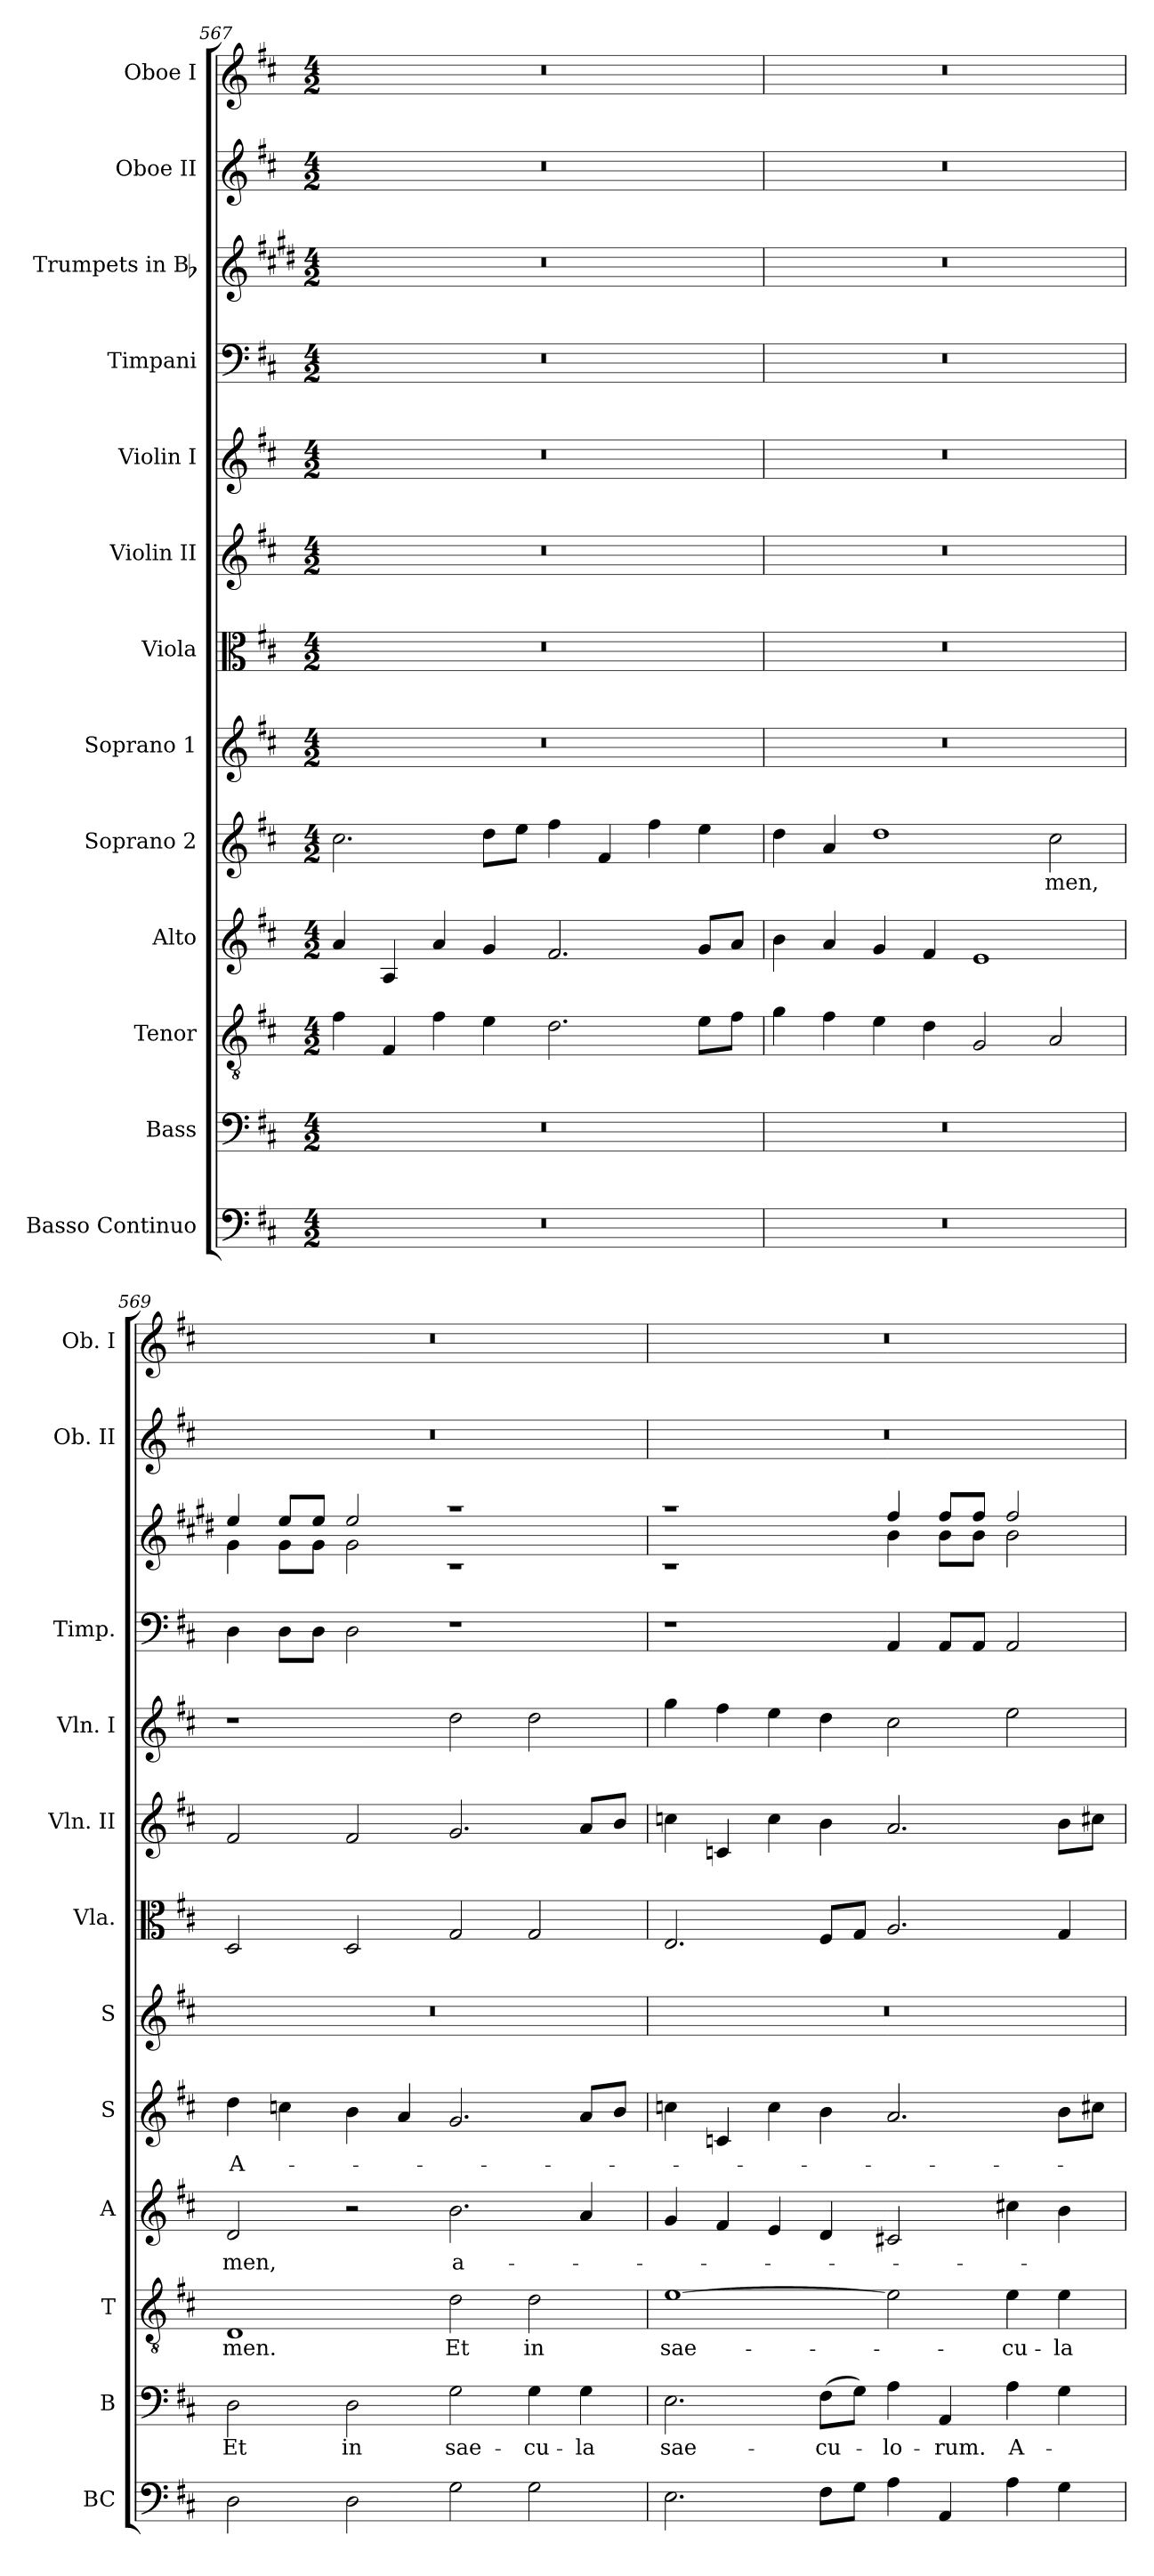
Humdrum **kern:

**kern	**kern	**text	**kern	**text	**kern	**text	**kern	**text	**kern	**kern	**kern	**kern	**kern	**kern	**kern	**kern
*part13	*part12	*part12	*part11	*part11	*part10	*part10	*part9	*part9	*part8	*part7	*part6	*part5	*part4	*part3	*part2	*part1
*staff13	*staff12	*staff12	*staff11	*staff11	*staff10	*staff10	*staff9	*staff9	*staff8	*staff7	*staff6	*staff5	*staff4	*staff3	*staff2	*staff1
*I"Basso Continuo	*I"Bass	*	*I"Tenor	*	*I"Alto	*	*I"Soprano 2	*	*I"Soprano 1	*I"Viola	*I"Violin II	*I"Violin I	*I"Timpani	*I"Trumpets in Bb	*I"Oboe II	*I"Oboe I
*I'BC	*I'B	*	*I'T	*	*I'A	*	*I'S	*	*I'S	*I'Vla.	*I'Vln. II	*I'Vln. I	*I'Timp.	*	*I'Ob. II	*I'Ob. I
*clefF4	*clefF4	*	*clefGv2	*	*clefG2	*	*clefG2	*	*clefG2	*clefC3	*clefG2	*clefG2	*clefF4	*clefG2	*clefG2	*clefG2
*	*	*	*	*	*	*	*	*	*	*	*	*	*	*ITrd1c2	*	*
*k[f#c#]	*k[f#c#]	*	*k[f#c#]	*	*k[f#c#]	*	*k[f#c#]	*	*k[f#c#]	*k[f#c#]	*k[f#c#]	*k[f#c#]	*k[f#c#]	*k[f#c#]	*k[f#c#]	*k[f#c#]
*D:	*D:	*	*D:	*	*D:	*	*D:	*	*D:	*D:	*D:	*D:	*D:	*D:	*D:	*D:
*M4/2	*M4/2	*	*M4/2	*	*M4/2	*	*M4/2	*	*M4/2	*M4/2	*M4/2	*M4/2	*M4/2	*M4/2	*M4/2	*M4/2
=567	=567	=567	=567	=567	=567	=567	=567	=567	=567	=567	=567	=567	=567	=567	=567	=567
0r	0r	.	4f#\	.	4a/	.	2.cc#\	.	0r	0r	0r	0r	0r	0r	0r	0r
.	.	.	4F#/	.	4A/	.	.	.	.	.	.	.	.	.	.	.
.	.	.	4f#\	.	4a/	.	.	.	.	.	.	.	.	.	.	.
.	.	.	4e\	.	4g/	.	8dd\L	.	.	.	.	.	.	.	.	.
.	.	.	.	.	.	.	8ee\J	.	.	.	.	.	.	.	.	.
.	.	.	2.d\	.	2.f#/	.	4ff#\	.	.	.	.	.	.	.	.	.
.	.	.	.	.	.	.	4f#/	.	.	.	.	.	.	.	.	.
.	.	.	.	.	.	.	4ff#\	.	.	.	.	.	.	.	.	.
.	.	.	8e\L	.	8g/L	.	4ee\	.	.	.	.	.	.	.	.	.
.	.	.	8f#\J	.	8a/J	.	.	.	.	.	.	.	.	.	.	.
=568	=568	=568	=568	=568	=568	=568	=568	=568	=568	=568	=568	=568	=568	=568	=568	=568
0r	0r	.	4g\	.	4b\	.	4dd\	.	0r	0r	0r	0r	0r	0r	0r	0r
.	.	.	4f#\	.	4a/	.	4a/	.	.	.	.	.	.	.	.	.
.	.	.	4e\	.	4g/	.	1dd	.	.	.	.	.	.	.	.	.
.	.	.	4d\	.	4f#/	.	.	.	.	.	.	.	.	.	.	.
.	.	.	2G/	.	1e	.	.	.	.	.	.	.	.	.	.	.
!	!	!	!	!	!	!	!	!LO:LY:b	!	!	!	!	!	!	!	!
.	.	.	2A/	.	.	.	2cc#\	-men,	.	.	.	.	.	.	.	.
!!LO:PB:g=z
=569	=569	=569	=569	=569	=569	=569	=569	=569	=569	=569	=569	=569	=569	=569	=569	=569
!	!	!LO:LY:b	!	!LO:LY:b	!	!LO:LY:b	!	!LO:LY:b	!	!	!	!	!	!	!	!
*	*	*	*	*	*	*	*	*	*	*	*	*	*	*^	*	*
2D\	2D\	Et	1D	-men.	2d/	-men,	4dd\	A-	0r	2D/	2f#/	1r	4D\	4dd/	4f#\	0r	0r
.	.	.	.	.	.	.	4ccn\	.	.	.	.	.	8D\L	8dd/L	8f#\L	.	.
.	.	.	.	.	.	.	.	.	.	.	.	.	8D\J	8dd/J	8f#\J	.	.
!	!	!LO:LY:b	!	!	!	!	!	!	!	!	!	!	!	!	!	!	!
2D\	2D\	in	.	.	2r	.	4b\	.	.	2D/	2f#/	.	2D\	2dd/	2f#\	.	.
.	.	.	.	.	.	.	4a/	.	.	.	.	.	.	.	.	.	.
!	!	!LO:LY:b	!	!LO:LY:b	!	!LO:LY:b	!	!	!	!	!	!	!	!	!	!	!
2G\	2G\	sae-	2d\	Et	2.b\	a-	2.g/	.	.	2G/	2.g/	2dd\	1r	1raa	1rc	.	.
!	!	!LO:LY:b	!	!LO:LY:b	!	!	!	!	!	!	!	!	!	!	!	!	!
2G\	4G\	-cu-	2d\	in	.	.	.	.	.	2G/	.	2dd\	.	.	.	.	.
!	!	!LO:LY:b	!	!	!	!	!	!	!	!	!	!	!	!	!	!	!
.	4G\	-la	.	.	4a/	.	8a/L	.	.	.	8a/L	.	.	.	.	.	.
.	.	.	.	.	.	.	8b/J	.	.	.	8b/J	.	.	.	.	.	.
=570	=570	=570	=570	=570	=570	=570	=570	=570	=570	=570	=570	=570	=570	=570	=570	=570	=570
!	!	!LO:LY:b	!	!LO:LY:b	!	!	!	!	!	!	!	!	!	!	!	!	!
2.E\	2.E\	sae-	[1e	sae-	4g/	.	4ccn\	.	0r	2.E/	4ccn\	4gg\	1r	1raa	1rc	0r	0r
.	.	.	.	.	4f#/	.	4cn/	.	.	.	4cn/	4ff#\	.	.	.	.	.
.	.	.	.	.	4e/	.	4cc\	.	.	.	4cc\	4ee\	.	.	.	.	.
!	!	!LO:LY:b	!	!	!	!	!	!	!	!	!	!	!	!	!	!	!
8F#\L	(8F#\L	-cu-	.	.	4d/	.	4b\	.	.	8F#/L	4b\	4dd\	.	.	.	.	.
8G\J	8G\J)	.	.	.	.	.	.	.	.	8G/J	.	.	.	.	.	.	.
!	!	!LO:LY:b	!	!	!	!	!	!	!	!	!	!	!	!	!	!	!
4A\	4A\	-lo-	2e\]	.	2c#X/	.	2.a/	.	.	2.A/	2.a/	2cc#i\	4AA/	4ee/	4a\	.	.
!	!	!LO:LY:b	!	!	!	!	!	!	!	!	!	!	!	!	!	!	!
4AA/	4AA/	-rum.	.	.	.	.	.	.	.	.	.	.	8AA/L	8ee/L	8a\L	.	.
.	.	.	.	.	.	.	.	.	.	.	.	.	8AA/J	8ee/J	8a\J	.	.
!	!	!LO:LY:b	!	!LO:LY:b	!	!	!	!	!	!	!	!	!	!	!	!	!
4A\	4A\	A-	4e\	-cu-	4cc#X\	.	.	.	.	.	.	2ee\	2AA/	2ee/	2a\	.	.
!	!	!	!	!LO:LY:b	!	!	!	!	!	!	!	!	!	!	!	!	!
4G\	4G\	.	4e\	-la	4b\	.	8b\L	.	.	4G/	8b\L	.	.	.	.	.	.
.	.	.	.	.	.	.	8cc#X\J	.	.	.	8cc#X\J	.	.	.	.	.	.
*	*	*	*	*	*	*	*	*	*	*	*	*	*	*v	*v	*	*
=	=	=	=	=	=	=	=	=	=	=	=	=	=	=	=	=
*-	*-	*-	*-	*-	*-	*-	*-	*-	*-	*-	*-	*-	*-	*-	*-	*-
